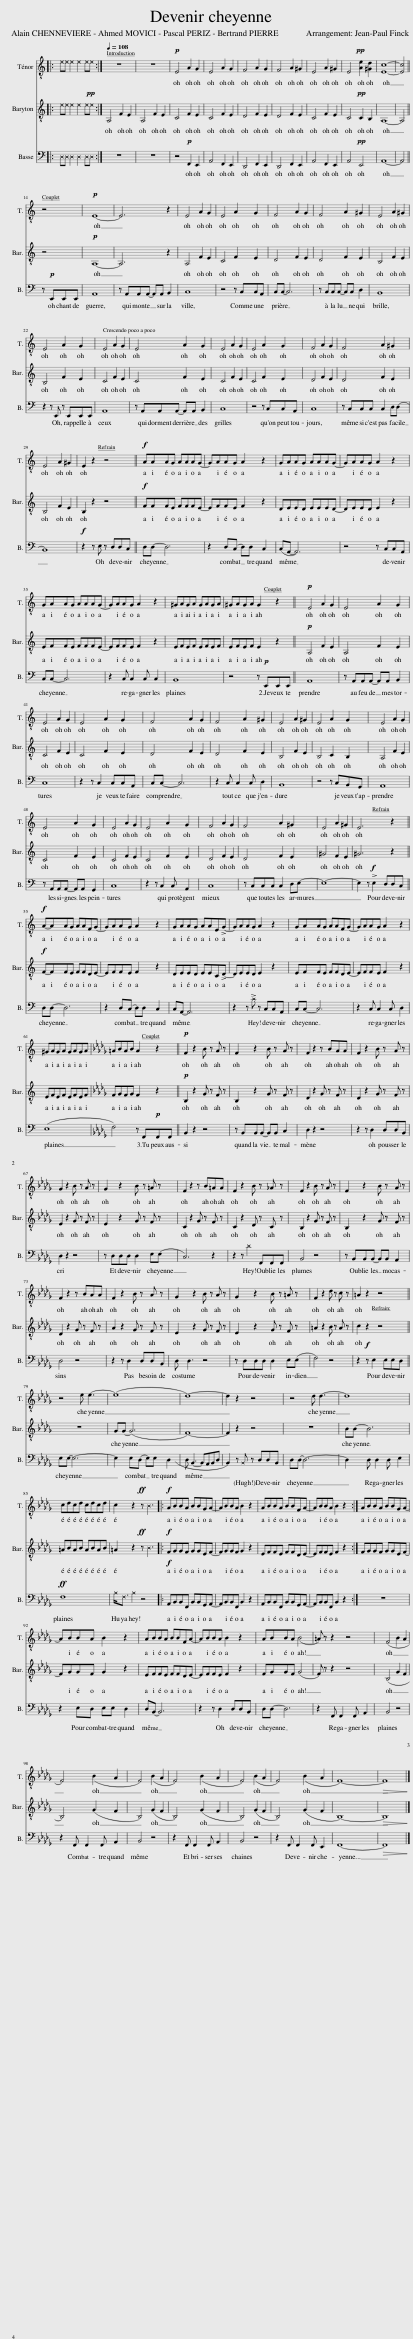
X:1
%%score 1 2 3
L:1/8
M:none
I:linebreak $
K:C
V:1 treble-8
V:2 treble-8
V:3 bass
V:1
|: ee e2 e2 ee :|[Q:1/4=108] z8 | z8 |!p! E4 A2 G2 | E4 A2 G2 | %5
 F4 A2 G2 | F4 A2 ^G2 | E4 A2 ^G2 | E4!pp! [Ae]2 [^Gd]2 | [Ec]8- | %10
 [Ec]4 ||$ z4 |!p! E8- | E6 z2 | E4 A2 G2 | %15
 E4 A2 G2 | F4 A2 G2 | F4 A2 ^G2 | E4 A2 ^G2 |$ E4 A2 G2 | %20
 E4 A2 G2 | E4 A2 G2 | E4 A2 G2 | E4 A2 G2 | F4 A2 G2 | %25
 F4 A2 ^G2 |$ E4 A2 ^G2 | E2 z2 z4 ||!f! AAAG AAAG- | GAAG A2 z2 | %30
 GAAG AAAG- | GAAG A2 z2 |$ GAAG AAAG- | GAAG A2 z2 | ^GAGA GAGA | %35
 ^GAGA G2 z2 ||!p! E4 A2 G2 | E4 A2 G2 |$ E4 A2 G2 | E4 A2 G2 | %40
 F4 A2 G2 | F4 A2 ^G2 | E4 A2 ^G2 | E4 A2 G2 | E4 A2 G2 |$ %45
 E4 A2 G2 | E4 A2 G2 | E4 A2 G2 | F4 A2 G2 | F4 A2 ^G2 | %50
 E4 A2 ^G2 | E6 z2 ||$!f! A-AAG AAFG- | GAAG A2 z2 | GAAG AAE!>!G- | %55
 GAAG A2 z2 | GAAG AAFG- | GAAG A2 z2 |$ ^GAGA GAGA |[K:Db] =ABAB A2 z2 || %60
!p! F2 z2 B z A z | F2 z2 B z A z | F2 z2 z BAA | F2 z2 B z A z |$ G2 z2 B z A z | %65
 G2 z2 B z =A z | F2 z2 z B=AA | F2 z2 B z _A z | F2 z2 B z A z | F2 z2 B z A z |$ %70
 F2 z2 z BAA | F2 z2 B z A z | G2 z2 B z A z | G2 z2 B z =A z | F2 z2 d z c z | %75
 =A2 z2 z4 ||$ z4 e e3- | (e8 | d8-) | d2 z2 z4 | %80
 z4 d d3- | d8 |$ cdcd cdcd | c2 z2!ff! z B3 |:!f! ABBA BBGA- | %85
 ABBA B2 z2 | ABBA BBFA- | ABBA B2 z2 :| ABBA BBGA- |$ ABBA B2 z2 | %90
 ABBA BBFA- | ABBA B2 z2 | ABBA (B4 | =A) z z2 z4 | (F4 B2 A2 |$ %95
 F4) (B2 A2 | F4) (B2 A2 | F4) (B2 A2 | F4) (B2 A2 | F4) (B2 A2 | %100
 F8-) |!>(! F8!>)! |] %102
V:2
|: ee e2 e2 e!pp!e :| A,4 F2 E2 | A,4 F2 E2 | C4 F2 E2 | C4 F2 E2 | %5
 D4 F2 E2 | D4 F2 E2 | C4 F2 E2 | C4!pp! C2 B,2 | A,8- | %10
 A,4 ||$ z4 |!p! A,8- | A,6 z2 | A,4 F2 E2 | %15
 C4 F2 E2 | D4 F2 E2 | D4 F2 E2 | B,4 F2 E2 |$ B,4 F2 E2 | %20
 C4 F2 E2 | C4 F2 E2 | C4 F2 E2 | C4 F2 E2 | D4 F2 E2 | %25
 D4 F2 E2 |$ B,4 F2 E2 | B,2 z2 z4 ||!f! FFFE FFFE- | EFFE F2 z2 | %30
 DEED EEED- | DEED E2 z2 |$ EFFE FFFE- | EFFE F2 z2 | EFEF EFEF | %35
 EFEF E2 z2 ||!p! A,4 F2 E2 | A,4 F2 E2 |$ C4 F2 E2 | C4 F2 E2 | %40
 D4 F2 E2 | D4 F2 E2 | B,4 F2 E2 | B,4 C2 B,2 | A,4 F2 E2 |$ %45
 C4 F2 E2 | C4 F2 E2 | C4 F2 E2 | D4 F2 E2 | D4 F2 E2 | %50
 ^G4 F2 E2 | ^G6 z2 ||$!f! F-FFE FFDE- | EFFE F2 z2 | DEED EEC!>!D- | %55
 DEED E2 z2 | EFFE FFDE- | EFFE F2 z2 |$ EFEF EFEF |[K:Db] FGFG F2 z2 || %60
!p! B,2 z2 G z F z | B,2 z2 G z F z | D2 z2 G z F z | D2 z2 G z F z |$ E2 z2 G z F z | %65
 E2 z2 G z F z | C2 z2 G z F z | C2 z2 D z C z | B,2 z2 G z F z | B,2 z2 G z F z |$ %70
 D2 z2 G z F z | A2 z2 G z F z | E2 z2 G z F z | E2 z2 G z F z | =A2 z2 B z A z | %75
 c2 z2 z4 ||$ z8 | GG- (G6 | F8-) | F2 z2 z4 | %80
 z8 | BB- B6 |$ =ABAB ABAB | =A2 z2!ff! z B3 |:!f!!f! FGGF GGEF- | %85
 FGGF G2 z2 | EFFE FFDE- | EFFE F2 z2 :| FGGF GGEF- |$ FGGF G2 z2 | %90
 EFFE FFDE- | EFFE F2 z2 | FGGF (G4 | F) z z2 z4 | (B,4 G2 F2 |$ %95
 B,4) (G2 F2 | B,4) (G2 F2 | B,4) (G2 F2 | B,4) (G2 F2 | B,4) (G2 F2 | %100
 B,8-) |!>(! B,8!>)! |] %102
V:3
|: D,D, D,2 D,2 D,D, :| z8 | z8 | z4!p! F,,2 E,,2 | A,,4 F,,2 E,,2 | %5
 D,,4 F,,2 E,,2 | D,,4 F,,2 E,,2 | A,,4 F,,2 E,,2 | A,,4!pp! E,,4 | A,,8- | %10
 A,,4 ||$ z!p! E,,E,,E,, | A,,8 | z A,,A,,A,,- A,,A,, B,,2 | C,8 | %15
 z4 z C,C,A,, | C,C,- C,6 | z C,C,C,- C,C, D,2 | B,,8 |$ z2 z E,, z E,,E,,E,, | %20
 A,,8 | z A,,A,,A,,- A,,A,, B,,2 | C,8 | z4 z C,C,A,, | C,8 | %25
 z C,C,C, C,2 D,(D, |$ B,,8) |!f! z2 z E, z D,D,C, || D,D,- D,6 | z2 D,(C, D,)D, C,2 | %30
 (C,A,,- A,,6) | z4 z C,C,A,, |$ C,C,- C,6 | z2 C, C,2 C, C,2 | B,,8 | %35
 z4 z!p! E,,E,,E,, || A,,8 | z A,,A,,A,,- A,,A,, B,,2 |$ C,8 | z2 z C,2 C,C,A,, | %40
 C,C,- C,6 | z2 C, C,2 C, D,2 | B,,8 | z4 z C,B,,G,, | A,,8 |$ %45
 z A,,A,,A,,- A,,A,, G,,2 | C,8 | z2 z C,2 C, A,,2 | C,8 | z C,C,C, C,2 D,E,- | %50
 E,8- | E,2 z!f! !>!E,2 D,D,C, ||$ D,D,- D,6 | z2 D,(C, D,)D, C,2 | C,A,,- A,,6 | %55
 z2 z !>!C z C,C,A,, | C,C,- C,6 | z2 C, C,2 C, D,2 |$ (E,8 |[K:Db] F,4) z F,,!p!F,,F,, || %60
 B,,2 z2 z4 | z B,,B,,B,,- B,,B,, C,2 | D,2 z2 z4 | z2 z D,2 D,D,B,, |$ D,2 z2 z4 | %65
 z D,D,D, D,2 E,(E, | C,6) z2 | z2 z D2 F,,F,,F,, | B,,4 z4 | z B,,B,,B,,- B,,B,, A,,2 |$ %70
 D,4 z4 | z2 z D,2 D,D,B,, | D, D,3 z4 | z D,D,D, D,2 E,(E, | F,4) z4 | %75
 z2!f! z E,2 E,E,D, ||$ E,E,- E,6- | E,2 E,(D, E,)E, D,2 | D, (B,,3- B,,A,,B,,D, | B,,2) z B,, z D,D,B,, | %80
 D,D,- D,6- | D,2 D, D,2 D, E,2 |$!ff! F,8 | B,<F, B,2 z4 |: A,,B,,B,,F,, B,,B,,G,,A,,- | %85
 A,,B,,B,,F,, B,,2 z2 | A,,B,,B,,F,, B,,B,,G,,A,,- | A,,B,,B,,F,, B,,2 z2 :| z8 |$ z2 E,D, E,E, D,2 | %90
 D,B,,- B,,6 | z2 z D,2 D,D,B,, | D,D,- D,6 | z2 F,, F,,2 F,, A,,2 | B,,4 z4 |$ %95
 z2 F,, F,,2 F,, A,,2 | B,,4 z4 | z2 F,, F,,2 F,, A,,2 | B,,4 z4 | z2 F,, F,,2 F,, E,,2 | %100
 F,,8- |!>(! F,,8!>)! |] %102
